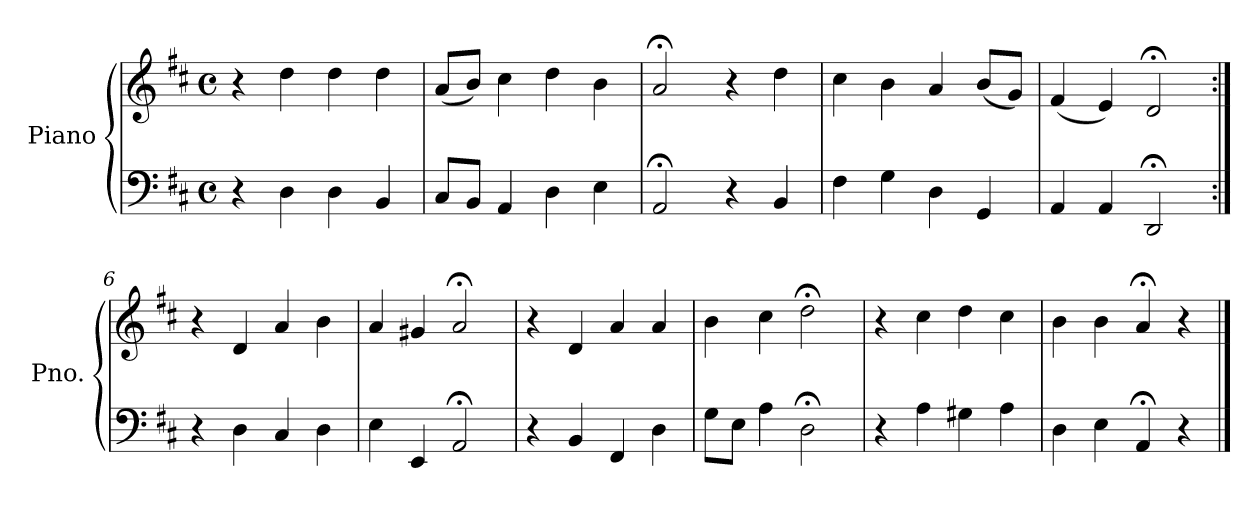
**kern	**kern
*part1	*part1
*staff2	*staff1
*I"Piano	*
*I'Pno.	*
*clefF4	*clefG2
*k[f#c#]	*k[f#c#]
*M4/4	*M4/4
*met(c)	*met(c)
=1	=1
4r	4r
4D\	4dd\
4D\	4dd\
4BB/	4dd\
=2	=2
8C#/L	(8a/L
8BB/J	8b/J)
4AA/	4cc#\
4D\	4dd\
4E\	4b\
=3	=3
2AA;</	2a;</
4r	4r
4BB/	4dd\
=4	=4
4F#\	4cc#\
4G\	4b\
4D\	4a/
4GG/	(8b/L
.	8g/J)
=5	=5
4AA/	(4f#/
4AA/	4e/)
2DD;</	2d;</
=6:|!	=6:|!
4r	4r
4D\	4d/
4C#/	4a/
4D\	4b\
=7	=7
4E\	4a/
4EE/	4g#X/
2AA;</	2a;</
!!LO:LB:g=z
=8	=8
4r	4r
4BB/	4d/
4FF#/	4a/
4D\	4a/
=9	=9
8G\L	4b\
8E\J	.
4A\	4cc#\
2D;<\	2dd;<\
=10	=10
4r	4r
4A\	4cc#\
4G#X\	4dd\
4A\	4cc#\
=11	=11
4D\	4b\
4E\	4b\
4AA;</	4a;</
4r	4r
==	==
*-	*-
